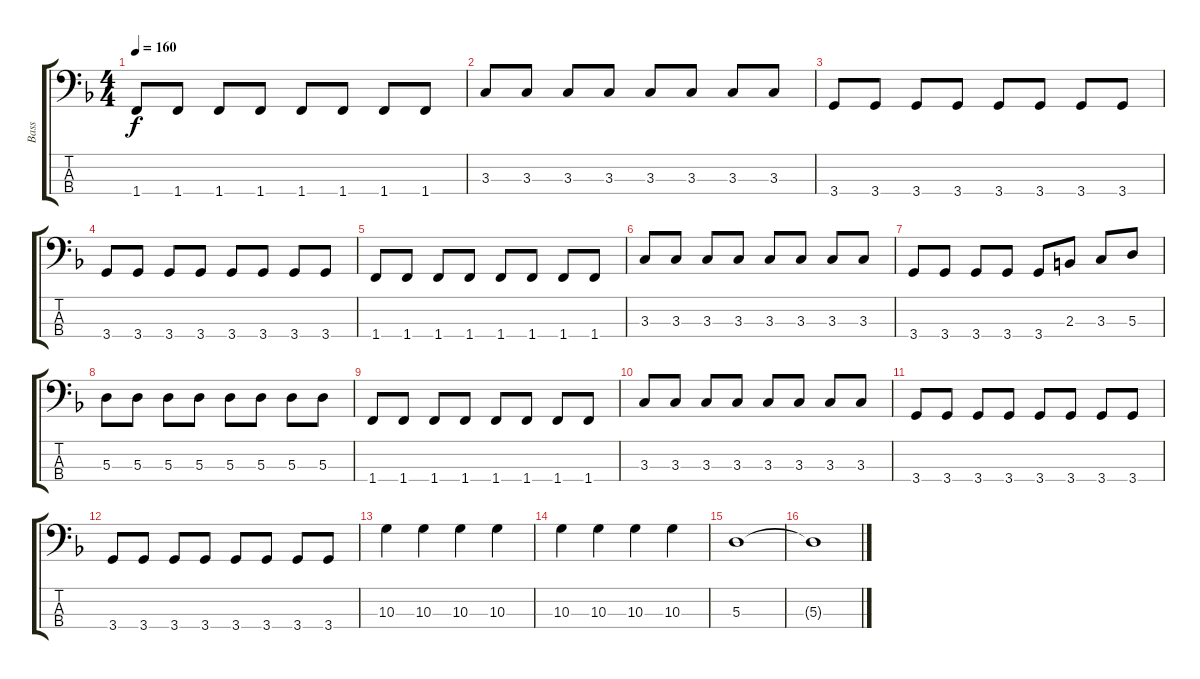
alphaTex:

\track ("Bass" "Bass") {instrument electricbasspick}
\staff {score tabs}
\tuning (G2 D2 A1 E1) {hide}
\ts (4 4)
\tempo 160
\clef f4
\ks f
1.4.8{dy f} 1.4.8 1.4.8 1.4.8 1.4.8 1.4.8 1.4.8 1.4.8 |
3.3.8 3.3.8 3.3.8 3.3.8 3.3.8 3.3.8 3.3.8 3.3.8 |
3.4.8 3.4.8 3.4.8 3.4.8 3.4.8 3.4.8 3.4.8 3.4.8 |
3.4.8 3.4.8 3.4.8 3.4.8 3.4.8 3.4.8 3.4.8 3.4.8 |
1.4.8 1.4.8 1.4.8 1.4.8 1.4.8 1.4.8 1.4.8 1.4.8 |
3.3.8 3.3.8 3.3.8 3.3.8 3.3.8 3.3.8 3.3.8 3.3.8 |
3.4.8 3.4.8 3.4.8 3.4.8 3.4.8 2.3.8 3.3.8 5.3.8 |
5.3.8 5.3.8 5.3.8 5.3.8 5.3.8 5.3.8 5.3.8 5.3.8 |
1.4.8 1.4.8 1.4.8 1.4.8 1.4.8 1.4.8 1.4.8 1.4.8 |
3.3.8 3.3.8 3.3.8 3.3.8 3.3.8 3.3.8 3.3.8 3.3.8 |
3.4.8 3.4.8 3.4.8 3.4.8 3.4.8 3.4.8 3.4.8 3.4.8 |
3.4.8 3.4.8 3.4.8 3.4.8 3.4.8 3.4.8 3.4.8 3.4.8 |
10.3.4 10.3.4 10.3.4 10.3.4 |
10.3.4 10.3.4 10.3.4 10.3.4 |
5.3.1 |
5.3{t}.1
